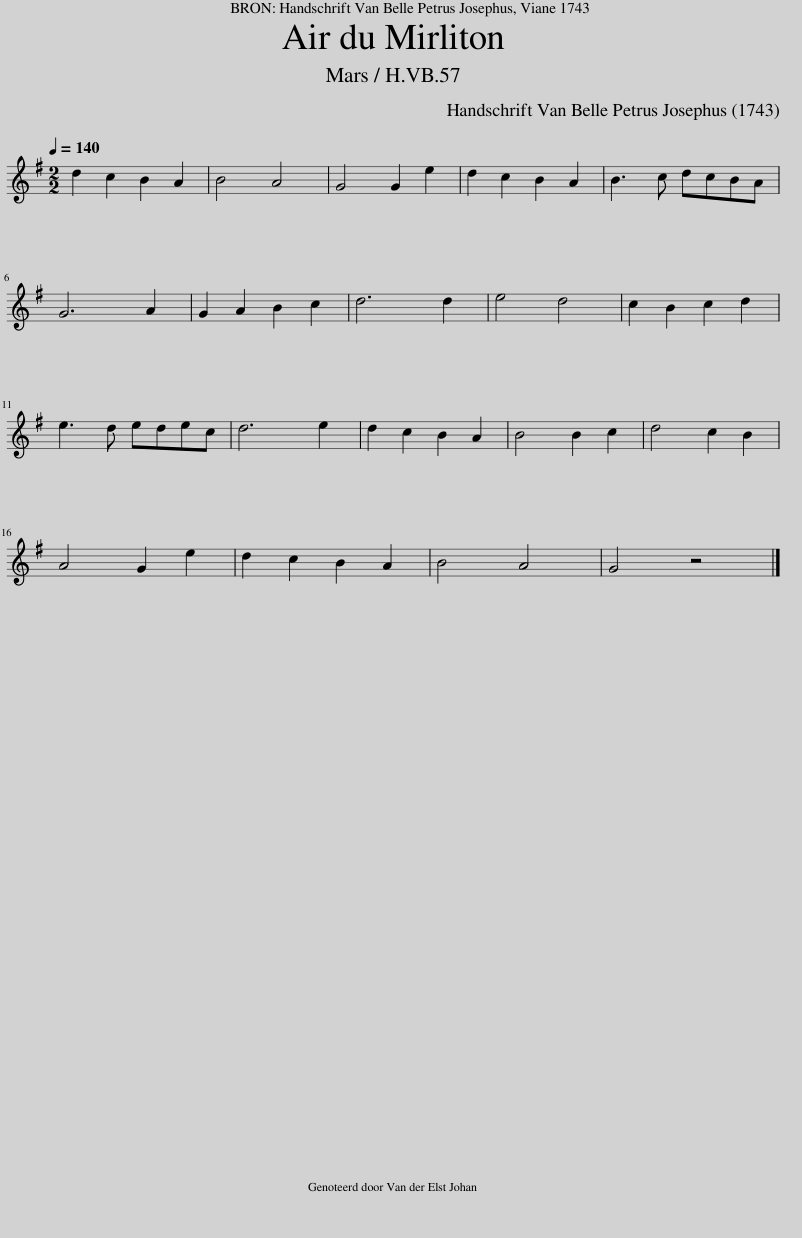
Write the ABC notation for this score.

X:1
L:1/8
Q:1/4=140
M:2/2
I:linebreak $
K:G
V:1 treble
V:1
 d2 c2 B2 A2 | B4 A4 | G4 G2 e2 | d2 c2 B2 A2 | B3 c dcBA |$ %5
 G6 A2 | G2 A2 B2 c2 | d6 d2 | e4 d4 | c2 B2 c2 d2 |$ %10
 e3 d edec | d6 e2 | d2 c2 B2 A2 | B4 B2 c2 | d4 c2 B2 |$ %15
 A4 G2 e2 | d2 c2 B2 A2 | B4 A4 | G4 z4 |] %19
